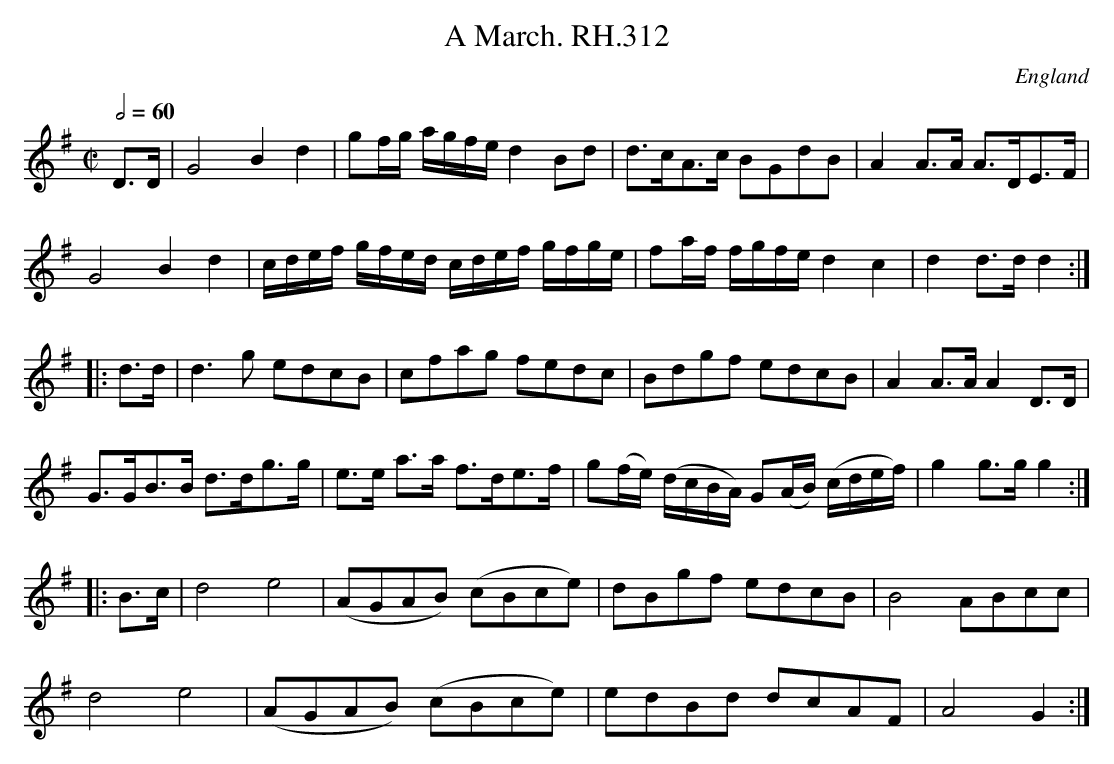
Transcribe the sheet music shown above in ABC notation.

X:1
T:March. RH.312, A
O:England
M:C|
L:1/8
Q:1/2=60
K:G
D>D|G4B2d2|gf/g/ a/g/f/e/ d2Bd|\
d>cA>c BGdB|A2A>A A>DE>F|
G4B2d2|c/d/e/f/ g/f/e/d/ c/d/e/f/ g/f/g/e/|\
fa/f/ f/g/f/e/d2c2|d2d>dd2:|
|:d>d|d3g edcB|cfag fedc|\
Bdgf edcB|A2A>AA2D>D|
G>GB>B d>dg>g|e>e a>a f>de>f|\
g(f/e/) (d/c/B/A/) G(A/B/) (c/d/e/f/)|g2g>gg2:|
|:B>c|d4e4|(AGAB) (cBce)|\
dBgf edcB|B4ABcc|
d4e4|(AGAB) (cBce)|\
edBd dcAF|A4G2:|
